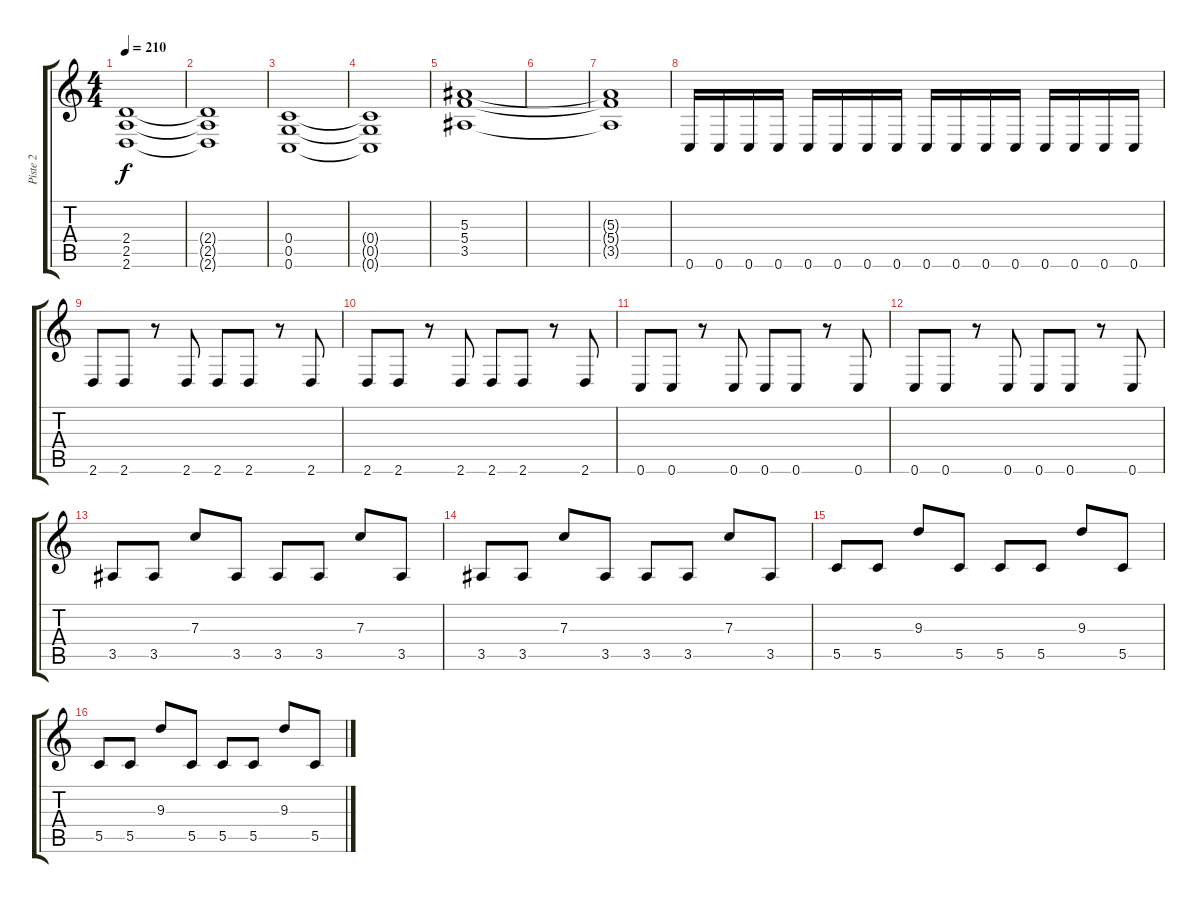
\track ("Piste 2" "Piste 2") {instrument distortionguitar}
\staff {score tabs}
\tuning (D4 A3 F3 C3 G2 C2) {hide}
\ts (4 4)
\tempo 210
\clef g2
\ks c
(2.4 2.5 2.6).1{dy f} |
(2.4{t} 2.5{t} 2.6{t}).1 |
(0.4 0.5 0.6).1 |
(0.4{t} 0.5{t} 0.6{t}).1 |
(5.3 5.4 3.5).1 |
|
(5.3{t} 5.4{t} 3.5{t}).1 |
0.6.16 0.6.16 0.6.16 0.6.16 0.6.16 0.6.16 0.6.16 0.6.16 0.6.16 0.6.16 0.6.16 0.6.16 0.6.16 0.6.16 0.6.16 0.6.16 |
2.6.8 2.6.8 r.8 2.6.8 2.6.8 2.6.8 r.8 2.6.8 |
2.6.8 2.6.8 r.8 2.6.8 2.6.8 2.6.8 r.8 2.6.8 |
0.6.8 0.6.8 r.8 0.6.8 0.6.8 0.6.8 r.8 0.6.8 |
0.6.8 0.6.8 r.8 0.6.8 0.6.8 0.6.8 r.8 0.6.8 |
3.5.8 3.5.8 7.3.8 3.5.8 3.5.8 3.5.8 7.3.8 3.5.8 |
3.5.8 3.5.8 7.3.8 3.5.8 3.5.8 3.5.8 7.3.8 3.5.8 |
5.5.8 5.5.8 9.3.8 5.5.8 5.5.8 5.5.8 9.3.8 5.5.8 |
5.5.8 5.5.8 9.3.8 5.5.8 5.5.8 5.5.8 9.3.8 5.5.8
